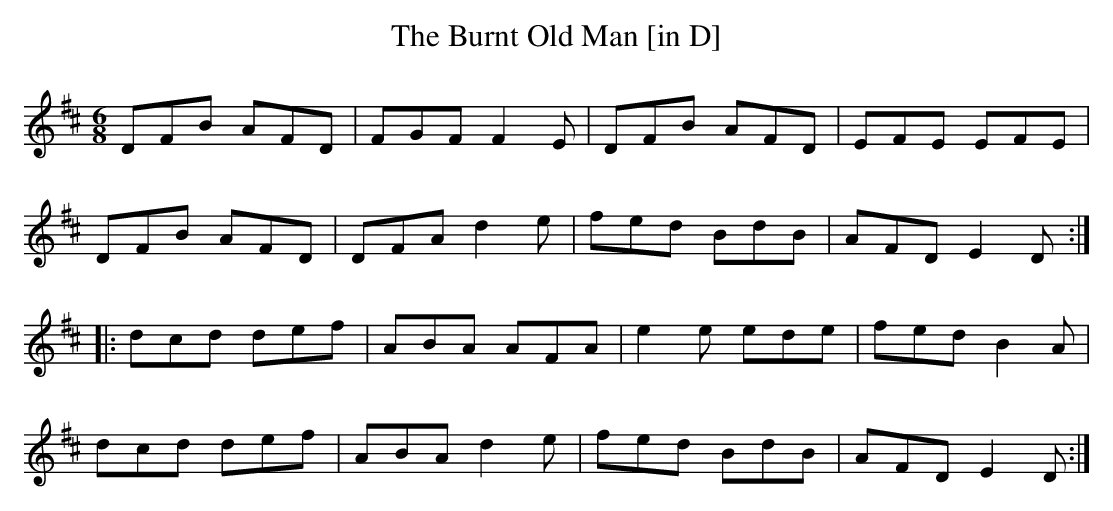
X:1
T:Burnt Old Man [in D], The
M:6/8
L:1/8
K:D
DFB AFD|FGF F2E|DFB AFD|EFE EFE|!
DFB AFD|DFA d2e|fed BdB|AFD E2D:|!
|:dcd def|ABA AFA|e2e ede|fed B2A|!
dcd def|ABA d2e|fed BdB|AFD E2D:|]!
